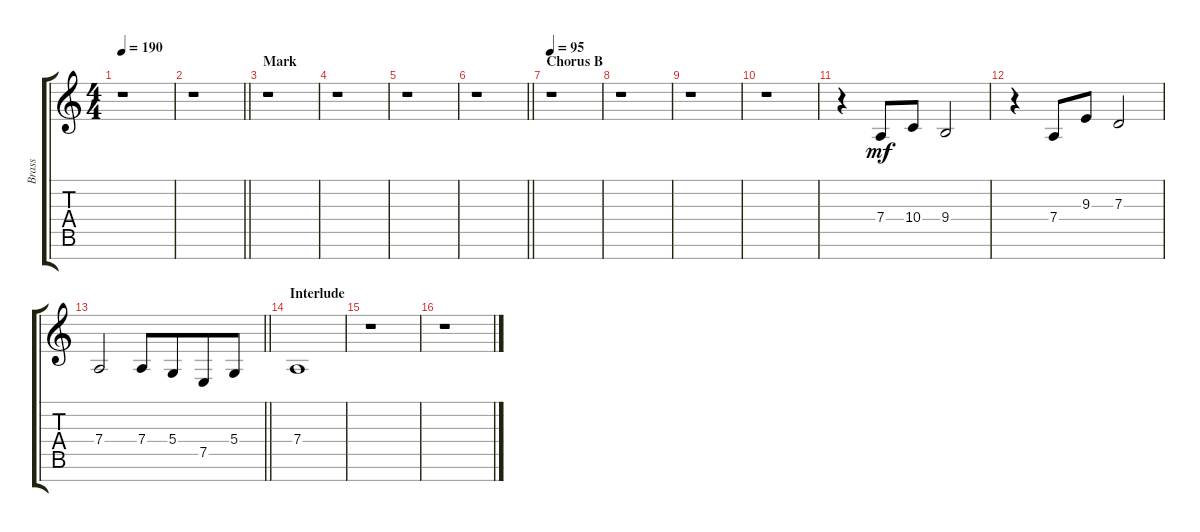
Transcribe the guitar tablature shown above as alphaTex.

\track ("Brass" "Brass") {instrument brasssection}
\staff {score tabs}
\tuning (E4 B3 G3 D3 A2 E2 B1) {hide}
\ts (4 4)
\tempo 190
\clef g2
\ks c
r.1{dy f} |
\barLineRight lightlight
r.1 |
\section ("" "Mark")
r.1 |
r.1 |
r.1 |
\barLineRight lightlight
r.1 |
\section ("" "Chorus B")
\tempo 95
r.1 |
r.1 |
r.1 |
r.1 |
r.4{balance 10} 7.4.8{dy mf} 10.4.8 9.4.2 |
r.4 7.4.8 9.3.8 7.3.2 |
\barLineRight lightlight
7.4.2 7.4.8 5.4.8{beam merge} 7.5.8 5.4.8 |
\section ("" "Interlude")
7.4.1{volume 4} |
r.1 |
r.1
